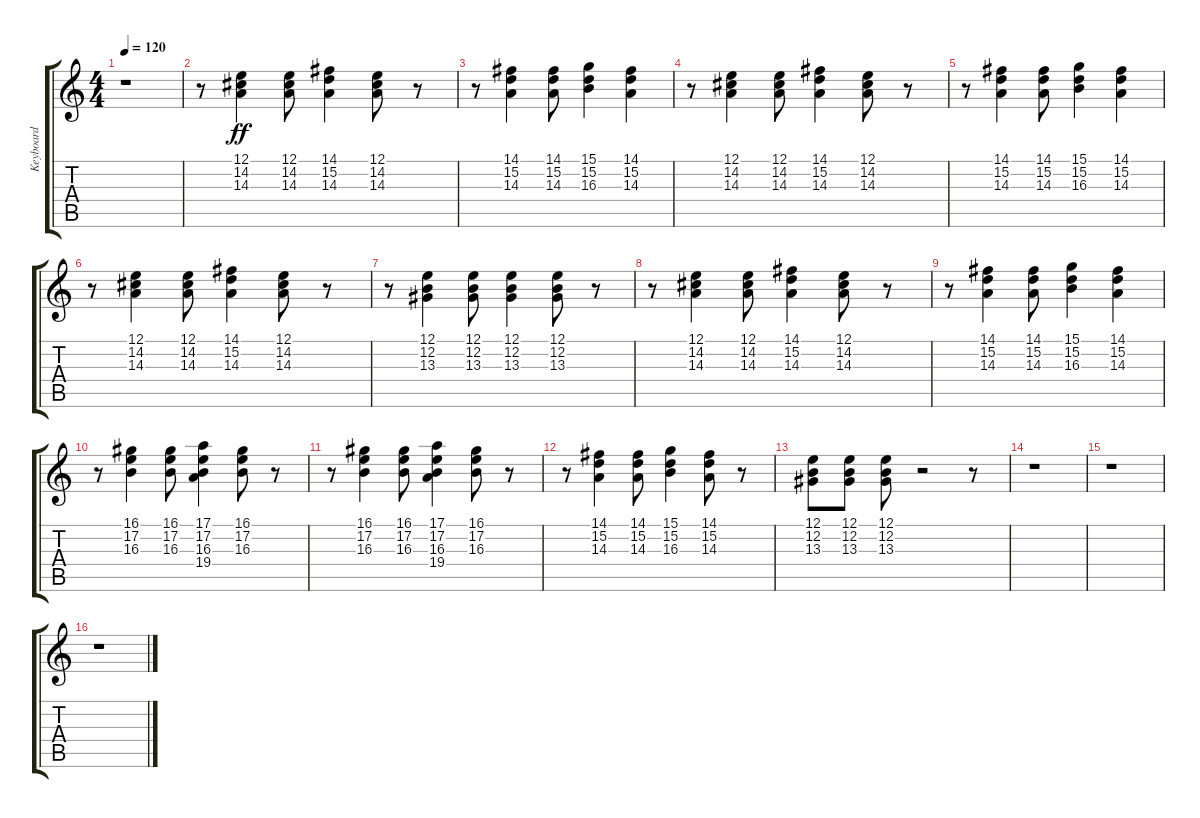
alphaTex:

\track ("Keyboard" "Keyboard") {instrument pad3polysynth}
\staff {score tabs}
\tuning (E4 B3 G3 D3 A2 E2) {hide}
\ts (4 4)
\tempo 120
\clef g2
\ks c
r.1{dy ff} |
r.8 (12.1 14.2 14.3).4 (12.1 14.2 14.3).8 (14.1 15.2 14.3).4 (12.1 14.2 14.3).8 r.8 |
r.8 (14.1 15.2 14.3).4 (14.1 15.2 14.3).8 (15.1 15.2 16.3).4 (14.1 15.2 14.3).4 |
r.8 (12.1 14.2 14.3).4 (12.1 14.2 14.3).8 (14.1 15.2 14.3).4 (12.1 14.2 14.3).8 r.8 |
r.8 (14.1 15.2 14.3).4 (14.1 15.2 14.3).8 (15.1 15.2 16.3).4 (14.1 15.2 14.3).4 |
r.8 (12.1 14.2 14.3).4 (12.1 14.2 14.3).8 (14.1 15.2 14.3).4 (12.1 14.2 14.3).8 r.8 |
r.8 (12.1 12.2 13.3).4 (12.1 12.2 13.3).8 (12.1 12.2 13.3).4 (12.1 12.2 13.3).8 r.8 |
r.8 (12.1 14.2 14.3).4 (12.1 14.2 14.3).8 (14.1 15.2 14.3).4 (12.1 14.2 14.3).8 r.8 |
r.8 (14.1 15.2 14.3).4 (14.1 15.2 14.3).8 (15.1 15.2 16.3).4 (14.1 15.2 14.3).4 |
r.8 (16.1 17.2 16.3).4 (16.1 17.2 16.3).8 (17.1 17.2 16.3 19.4).4 (16.1 17.2 16.3).8 r.8 |
r.8 (16.1 17.2 16.3).4 (16.1 17.2 16.3).8 (17.1 17.2 16.3 19.4).4 (16.1 17.2 16.3).8 r.8 |
r.8 (14.1 15.2 14.3).4 (14.1 15.2 14.3).8 (15.1 15.2 16.3).4 (14.1 15.2 14.3).8 r.8 |
(12.1 12.2 13.3).8 (12.1 12.2 13.3).8 (12.1 12.2 13.3).8 r.2 r.8 |
r.1 |
r.1 |
r.1
